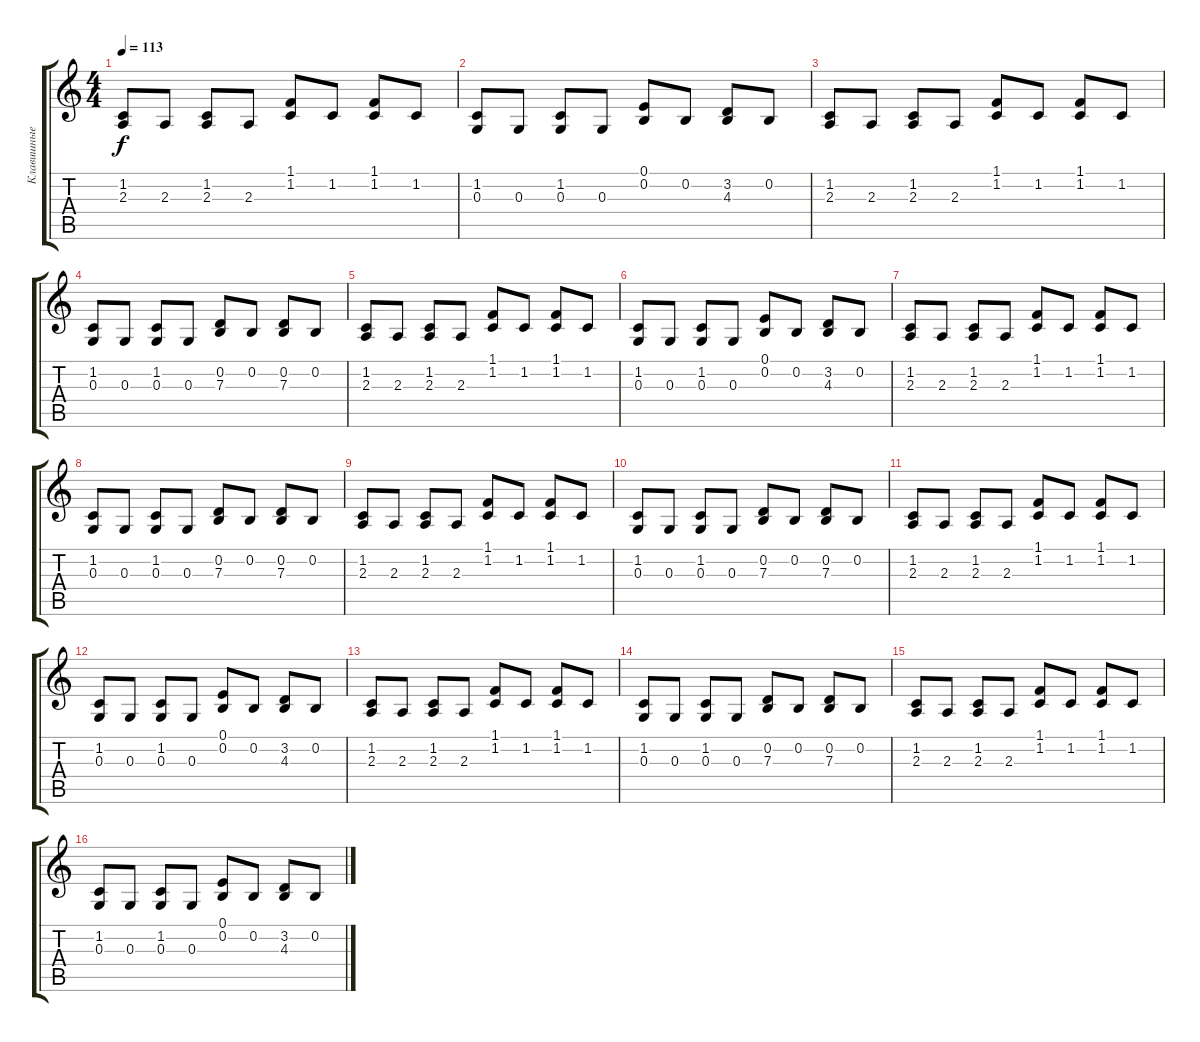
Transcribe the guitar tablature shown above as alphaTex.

\track ("Клавишные" "Клавишные") {instrument tremolostrings}
\staff {score tabs}
\tuning (E4 B3 G3 D3 A2 E2) {hide}
\ts (4 4)
\tempo 113
\clef g2
\ks c
(1.2 2.3).8{dy f} 2.3.8 (1.2 2.3).8 2.3.8 (1.1 1.2).8 1.2.8 (1.1 1.2).8 1.2.8 |
(1.2 0.3).8 0.3.8 (1.2 0.3).8 0.3.8 (0.1 0.2).8 0.2.8 (3.2 4.3).8 0.2.8 |
(1.2 2.3).8 2.3.8 (1.2 2.3).8 2.3.8 (1.1 1.2).8 1.2.8 (1.1 1.2).8 1.2.8 |
(1.2 0.3).8 0.3.8 (1.2 0.3).8 0.3.8 (0.2 7.3).8 0.2.8 (0.2 7.3).8 0.2.8 |
(1.2 2.3).8 2.3.8 (1.2 2.3).8 2.3.8 (1.1 1.2).8 1.2.8 (1.1 1.2).8 1.2.8 |
(1.2 0.3).8 0.3.8 (1.2 0.3).8 0.3.8 (0.1 0.2).8 0.2.8 (3.2 4.3).8 0.2.8 |
(1.2 2.3).8 2.3.8 (1.2 2.3).8 2.3.8 (1.1 1.2).8 1.2.8 (1.1 1.2).8 1.2.8 |
(1.2 0.3).8 0.3.8 (1.2 0.3).8 0.3.8 (0.2 7.3).8 0.2.8 (0.2 7.3).8 0.2.8 |
(1.2 2.3).8 2.3.8 (1.2 2.3).8 2.3.8 (1.1 1.2).8 1.2.8 (1.1 1.2).8 1.2.8 |
(1.2 0.3).8 0.3.8 (1.2 0.3).8 0.3.8 (0.2 7.3).8 0.2.8 (0.2 7.3).8 0.2.8 |
(1.2 2.3).8 2.3.8 (1.2 2.3).8 2.3.8 (1.1 1.2).8 1.2.8 (1.1 1.2).8 1.2.8 |
(1.2 0.3).8 0.3.8 (1.2 0.3).8 0.3.8 (0.1 0.2).8 0.2.8 (3.2 4.3).8 0.2.8 |
(1.2 2.3).8 2.3.8 (1.2 2.3).8 2.3.8 (1.1 1.2).8 1.2.8 (1.1 1.2).8 1.2.8 |
(1.2 0.3).8 0.3.8 (1.2 0.3).8 0.3.8 (0.2 7.3).8 0.2.8 (0.2 7.3).8 0.2.8 |
(1.2 2.3).8 2.3.8 (1.2 2.3).8 2.3.8 (1.1 1.2).8 1.2.8 (1.1 1.2).8 1.2.8 |
(1.2 0.3).8 0.3.8 (1.2 0.3).8 0.3.8 (0.1 0.2).8 0.2.8 (3.2 4.3).8 0.2.8
